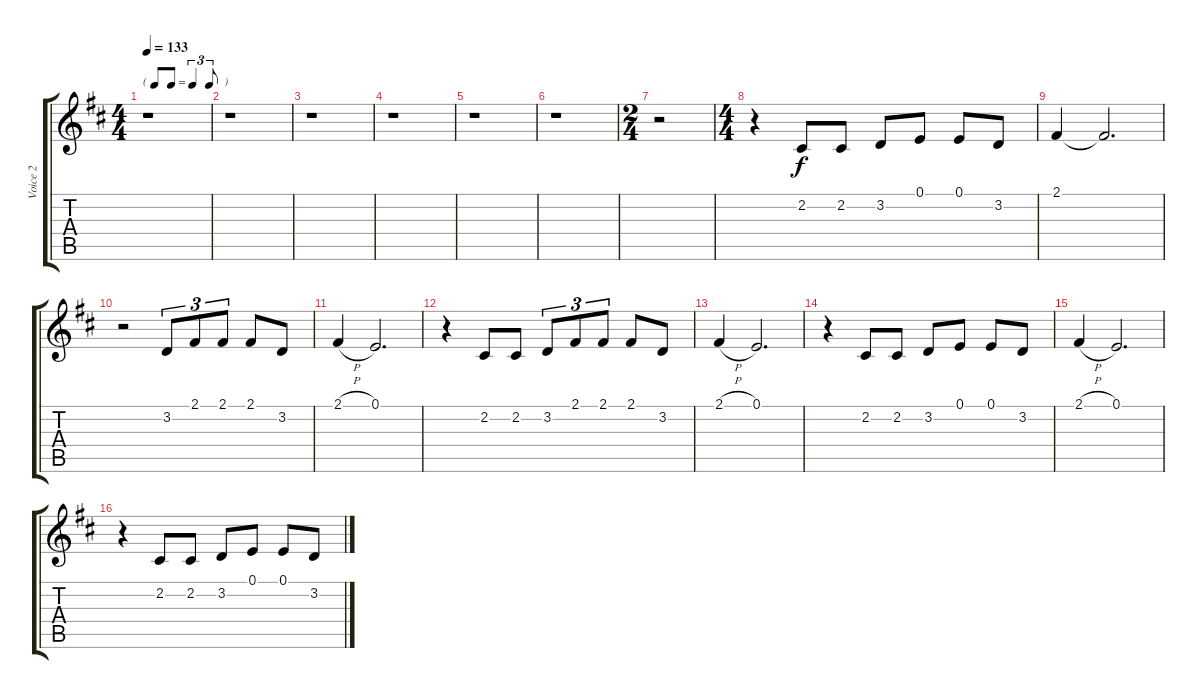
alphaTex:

\track ("Voice 2" "Voice 2") {instrument altosax}
\staff {score tabs}
\tuning (E4 B3 G3 D3 A2 E2) {hide}
\ts (4 4)
\tf triplet8th
\tempo 133
\clef g2
\ks d
r.1{dy f} |
r.1 |
r.1 |
r.1 |
r.1 |
r.1 |
\ts (2 4)
r.2 |
\ts (4 4)
r.4 2.2.8 2.2.8 3.2.8 0.1.8 0.1.8 3.2.8 |
2.1.4 2.1{t}.2{d} |
r.2 3.2.8{tu (3 2)} 2.1.8{tu (3 2)} 2.1.8{tu (3 2)} 2.1.8 3.2.8 |
2.1{h}.4 0.1.2{d} |
r.4 2.2.8 2.2.8 3.2.8{tu (3 2)} 2.1.8{tu (3 2)} 2.1.8{tu (3 2)} 2.1.8 3.2.8 |
2.1{h}.4 0.1.2{d} |
r.4 2.2.8 2.2.8 3.2.8 0.1.8 0.1.8 3.2.8 |
2.1{h}.4 0.1.2{d} |
r.4 2.2.8 2.2.8 3.2.8 0.1.8 0.1.8 3.2.8
